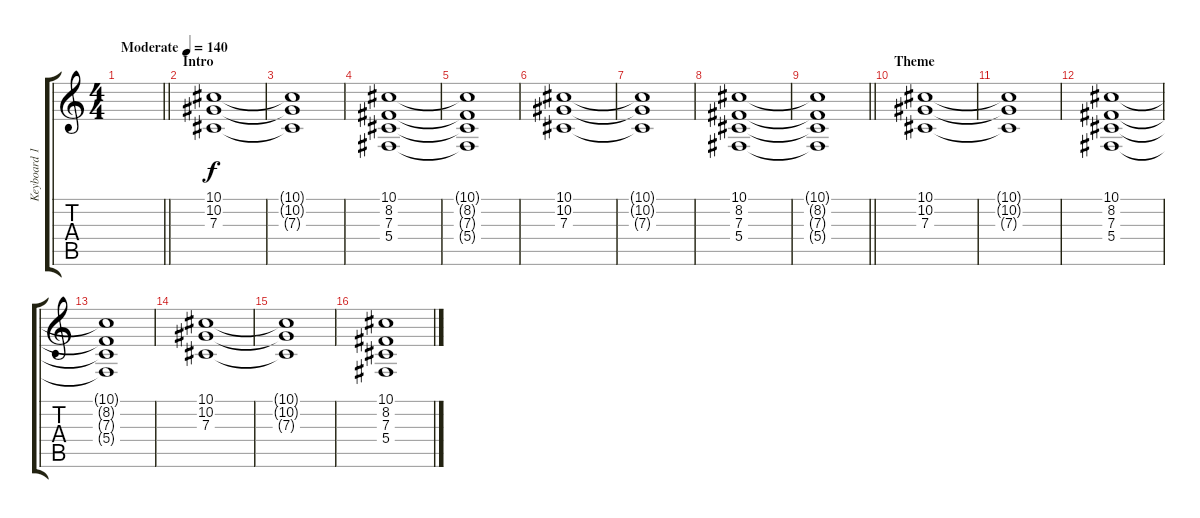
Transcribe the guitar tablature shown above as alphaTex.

\track ("Keyboard 1" "Keyboard 1") {instrument stringensemble1}
\staff {score tabs}
\tuning (Eb4 Bb3 Gb3 Db3 Ab2 Eb2) {hide}
\ts (4 4)
\tempo (140 "Moderate")
\clef g2
\barLineRight lightlight
\ks c
|
\section ("" "Intro")
(10.1 10.2 7.3).1 |
(10.1{t} 10.2{t} 7.3{t}).1 |
(10.1 8.2 7.3 5.4).1 |
(10.1{t} 8.2{t} 7.3{t} 5.4{t}).1 |
(10.1 10.2 7.3).1 |
(10.1{t} 10.2{t} 7.3{t}).1 |
(10.1 8.2 7.3 5.4).1 |
\barLineRight lightlight
(10.1{t} 8.2{t} 7.3{t} 5.4{t}).1 |
\section ("" "Theme")
(10.1 10.2 7.3).1 |
(10.1{t} 10.2{t} 7.3{t}).1 |
(10.1 8.2 7.3 5.4).1 |
(10.1{t} 8.2{t} 7.3{t} 5.4{t}).1 |
(10.1 10.2 7.3).1 |
(10.1{t} 10.2{t} 7.3{t}).1 |
(10.1 8.2 7.3 5.4).1
